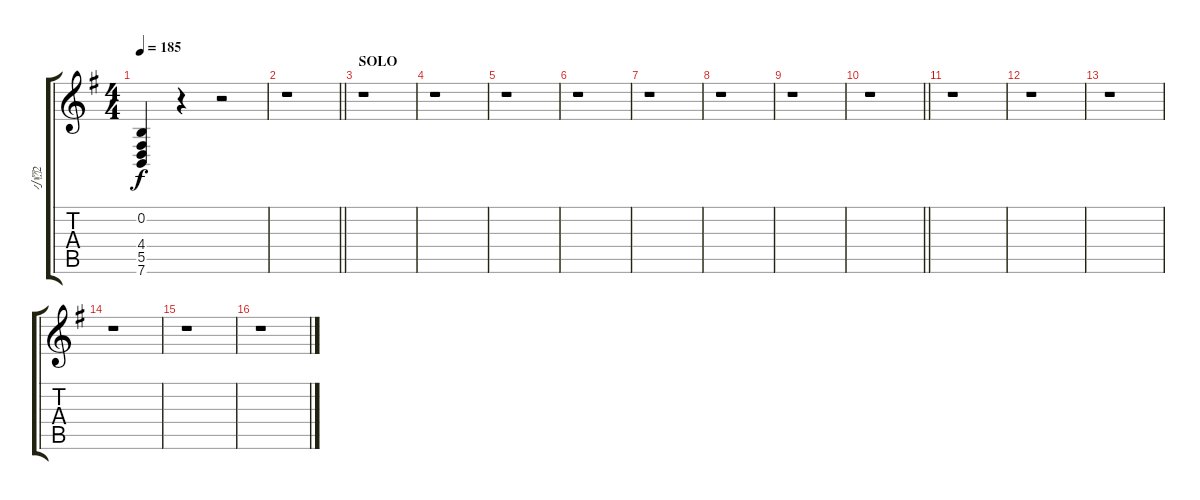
\track ("小2" "小2") {instrument synthbrass2}
\staff {score tabs}
\tuning (E4 B3 G3 D3 A2 E2) {hide}
\ts (4 4)
\tempo 185
\clef g2
\ks g
(0.2 4.4 5.5 7.6).4{dy f} r.4 r.2 |
\barLineRight lightlight
r.1 |
\section ("" "SOLO")
r.1 |
r.1 |
r.1 |
r.1 |
r.1 |
r.1 |
r.1 |
\barLineRight lightlight
r.1 |
r.1 |
r.1 |
r.1 |
r.1 |
r.1 |
r.1
